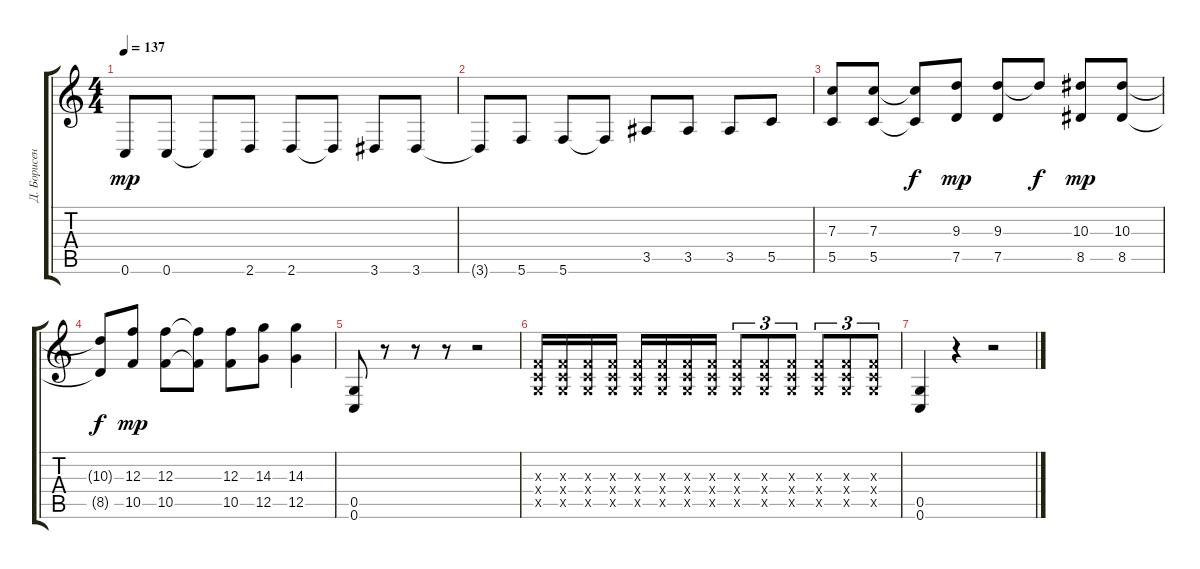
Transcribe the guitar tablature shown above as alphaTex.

\track ("Д. Борисенков" "Д. Борисен") {mute instrument distortionguitar}
\staff {score tabs}
\tuning (D4 A3 F3 C3 G2 C2) {hide}
\ts (4 4)
\tempo 137
\clef g2
\ks c
0.6.8{dy mp} 0.6.8 0.6{t}.8 2.6.8 2.6.8 2.6{t}.8 3.6.8 3.6.8 |
3.6{t}.8 5.6.8 5.6.8 5.6{t}.8 3.5.8 3.5.8 3.5.8 5.5.8 |
(7.3 5.5).8 (7.3 5.5).8 (7.3{t} 5.5{t}).8{dy f} (9.3 7.5).8{dy mp} (9.3 7.5).8 9.3{t}.8{dy f} (10.3 8.5).8{dy mp} (10.3 8.5).8 |
(10.3{t} 8.5{t}).8{dy f} (12.3 10.5).8{dy mp} (12.3 10.5).8 (12.3{t} 10.5{t}).8 (12.3 10.5).8 (14.3 12.5).8 (14.3 12.5).4 |
(0.5 0.6).8 r.8 r.8 r.8 r.2 |
(0.3{x} 0.4{x} 0.5{x}).16 (0.3{x} 0.4{x} 0.5{x}).16 (0.3{x} 0.4{x} 0.5{x}).16 (0.3{x} 0.4{x} 0.5{x}).16 (0.3{x} 0.4{x} 0.5{x}).16 (0.3{x} 0.4{x} 0.5{x}).16 (0.3{x} 0.4{x} 0.5{x}).16 (0.3{x} 0.4{x} 0.5{x}).16 (0.3{x} 0.4{x} 0.5{x}).8{tu (3 2)} (0.3{x} 0.4{x} 0.5{x}).8{tu (3 2)} (0.3{x} 0.4{x} 0.5{x}).8{tu (3 2)} (0.3{x} 0.4{x} 0.5{x}).8{tu (3 2)} (0.3{x} 0.4{x} 0.5{x}).8{tu (3 2)} (0.3{x} 0.4{x} 0.5{x}).8{tu (3 2)} |
(0.5 0.6).4 r.4 r.2
